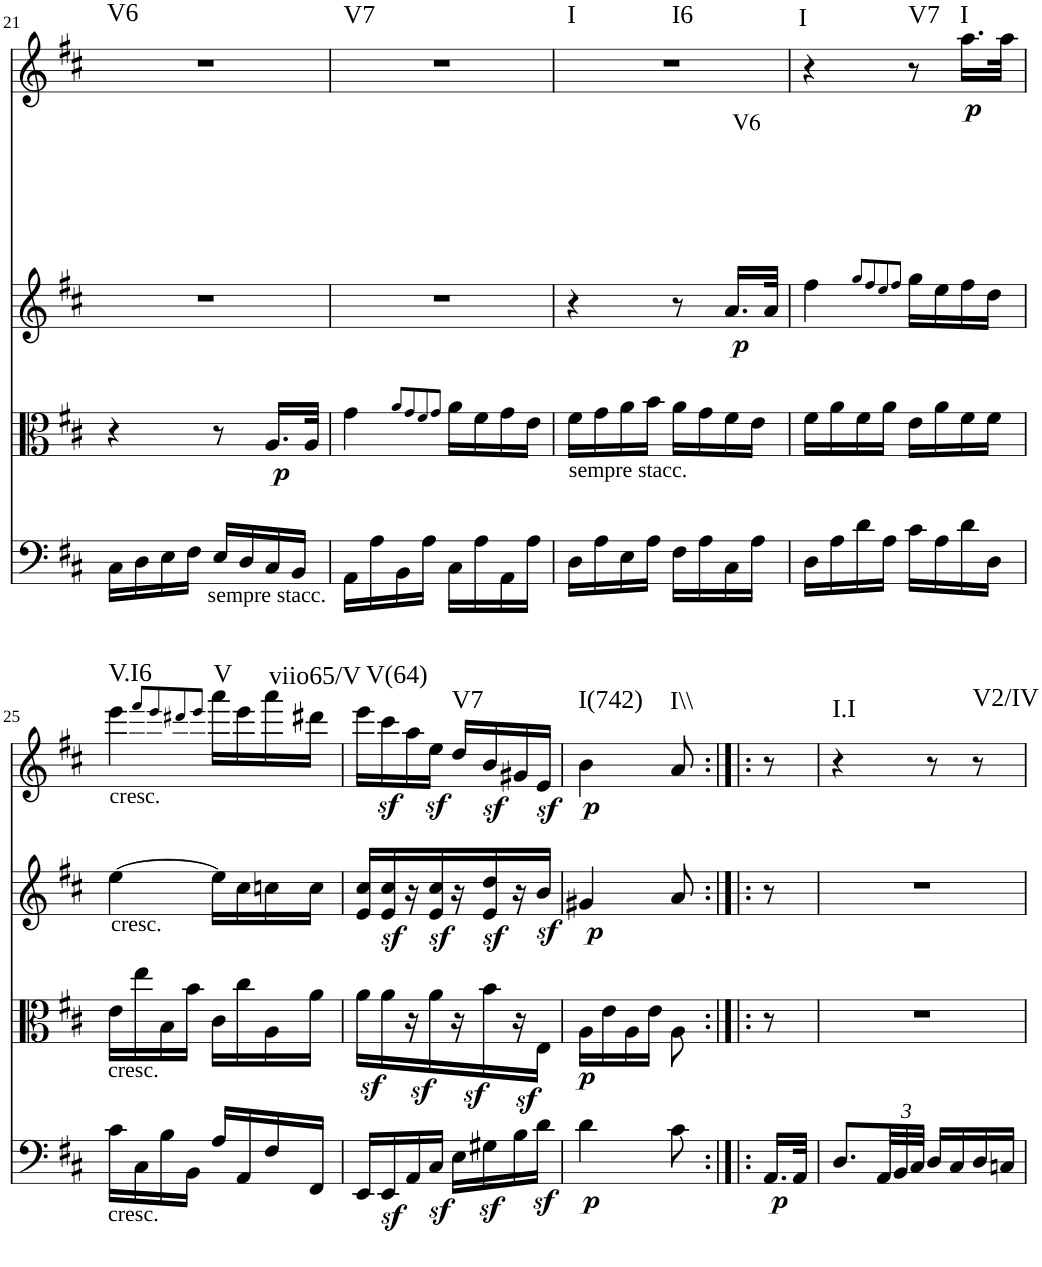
**kern	**dynam	**kern	**dynam	**kern	**text	**dynam	**kern	**dynam	**harte
*part4	*part4	*part3	*part3	*part2	*part2	*part2	*part1	*part1	*part1
*staff4	*staff4	*staff3	*staff3	*staff2	*staff2	*staff2	*staff1	*staff1	*
*I"Violoncello	*	*I"Viola	*	*I"Violin 2	*	*	*I"Violin 1	*	*
*I'Vc	*	*I'Vla	*	*I'Vln	*	*	*I'Vln	*	*
!!LO:PB:g=z
*clefF4	*	*clefC3	*	*clefG2	*	*	*clefG2	*	*
*k[f#c#]	*	*k[f#c#]	*	*k[f#c#]	*	*	*k[f#c#]	*	*
*D:	*	*D:	*	*D:	*	*	*D:	*	*
*M2/4	*	*M2/4	*	*M2/4	*	*	*M2/4	*	*
=21	=21	=21	=21	=21	=21	=21	=21	=21	=21
!	!	!	!	!	!	!	!	!	!LO:H:kt=V6
16C#\LL	.	4r	.	2r	.	.	2r	.	N
16D\	.	.	.	.	.	.	.	.	.
16E\	.	.	.	.	.	.	.	.	.
16F#\JJ	.	.	.	.	.	.	.	.	.
!LO:TX:b:t=sempre stacc.	!	!	!	!	!	!	!	!	!
16E/LL	.	8r	.	.	.	.	.	.	.
16D/	.	.	.	.	.	.	.	.	.
!	!	!	!LO:DY:b	!	!	!	!	!	!
16C#/	.	16.A/LL	p	.	.	.	.	.	.
16BB/JJ	.	.	.	.	.	.	.	.	.
.	.	32A/JJk	.	.	.	.	.	.	.
=22	=22	=22	=22	=22	=22	=22	=22	=22	=22
!	!	!	!	!	!	!	!	!	!LO:H:kt=V7
16AA\LL	.	4g\	.	2r	.	.	2r	.	N
16A\	.	.	.	.	.	.	.	.	.
16BB\	.	.	.	.	.	.	.	.	.
16A\JJ	.	.	.	.	.	.	.	.	.
.	.	8qa/L	.	.	.	.	.	.	.
.	.	8qg/	.	.	.	.	.	.	.
.	.	8qf#/	.	.	.	.	.	.	.
.	.	8qg/J	.	.	.	.	.	.	.
16C#\LL	.	16a\LL	.	.	.	.	.	.	.
16A\	.	16f#\	.	.	.	.	.	.	.
16AA\	.	16g\	.	.	.	.	.	.	.
16A\JJ	.	16e\JJ	.	.	.	.	.	.	.
=23	=23	=23	=23	=23	=23	=23	=23	=23	=23
!	!	!LO:TX:b:t=sempre stacc.	!	!	!	!	!	!	!LO:H:n=1:kt=I
!	!	!	!	!	!	!	!	!	!LO:H:n=2:kt=I6
16D\LL	.	16f#\LL	.	4r	.	.	2r	.	N N
16A\	.	16g\	.	.	.	.	.	.	.
16E\	.	16a\	.	.	.	.	.	.	.
16A\JJ	.	16b\JJ	.	.	.	.	.	.	.
16F#\LL	.	16a\LL	.	8r	.	.	.	.	.
16A\	.	16g\	.	.	.	.	.	.	.
!	!	!	!	!	!LO:LY:a	!LO:DY:b	!	!	!
16C#\	.	16f#\	.	16.a/LL	V6	p	.	.	.
16A\JJ	.	16e\JJ	.	.	.	.	.	.	.
.	.	.	.	32a/JJk	.	.	.	.	.
=24	=24	=24	=24	=24	=24	=24	=24	=24	=24
!	!	!	!	!	!	!	!	!	!LO:H:kt=I
16D\LL	.	16f#\LL	.	4ff#\	.	.	4r	.	N
16A\	.	16a\	.	.	.	.	.	.	.
16d\	.	16f#\	.	.	.	.	.	.	.
16A\JJ	.	16a\JJ	.	.	.	.	.	.	.
.	.	.	.	8qgg/L	.	.	.	.	.
.	.	.	.	8qff#/	.	.	.	.	.
.	.	.	.	8qee/	.	.	.	.	.
.	.	.	.	8qff#/J	.	.	.	.	.
!	!	!	!	!	!	!	!	!	!LO:H:kt=V7
16c#\LL	.	16e\LL	.	16gg\LL	.	.	8r	.	N
16A\	.	16a\	.	16ee\	.	.	.	.	.
!	!	!	!	!	!	!	!	!LO:DY:b	!LO:H:kt=I
16d\	.	16f#\	.	16ff#\	.	.	16.aa\LL	p	N
16D\JJ	.	16f#\JJ	.	16dd\JJ	.	.	.	.	.
.	.	.	.	.	.	.	32aa\JJk	.	.
!!LO:LB:g=z
=25	=25	=25	=25	=25	=25	=25	=25	=25	=25
!	!	!	!	!	!	!	!LO:TX:b:t=cresc.	!	!
!	!	!	!	!LO:TX:b:t=cresc.	!	!	!	!	!
!	!	!LO:TX:b:t=cresc.	!	!	!	!	!	!	!
!LO:TX:b:t=cresc.	!	!	!	!	!	!	!	!	!LO:H:kt=V.I6
16c#\LL	.	16e\LL	.	[4ee\	.	.	4eee\	.	N
16C#\	.	16ee\	.	.	.	.	.	.	.
16B\	.	16B\	.	.	.	.	.	.	.
16BB\JJ	.	16b\JJ	.	.	.	.	.	.	.
.	.	.	.	.	.	.	8qfff#/L	.	.
.	.	.	.	.	.	.	8qeee/	.	.
.	.	.	.	.	.	.	8qddd#X/	.	.
.	.	.	.	.	.	.	8qeee/J	.	.
!	!	!	!	!	!	!	!	!	!LO:H:kt=V
16A/LL	.	16c#\LL	.	16ee\LL]	.	.	16aaa\LL	.	N
16AA/	.	16cc#\	.	16cc#\	.	.	16eee\	.	.
!	!	!	!	!	!	!	!	!	!LO:H:kt=viio65/V
16F#/	.	16A\	.	16ccn\	.	.	16aaa\	.	N
16FF#/JJ	.	16a\JJ	.	16cc\JJ	.	.	16ddd#X\JJ	.	.
=26	=26	=26	=26	=26	=26	=26	=26	=26	=26
!	!	!	!	!	!	!	!	!	!LO:H:kt=V(64)
16EE/LL	.	16a\LL	.	16e/ 16cc#/LL	.	.	16eee\LL	.	N
16EEz</	.	16az<\	.	16e/z< 16cc#/z<	.	.	16ccc#z<\	.	.
16AA/	.	16r	.	16r	.	.	16aa\	.	.
16C#z</JJ	.	16az<\	.	16e/z< 16cc#/z<	.	.	16eez<\JJ	.	.
!	!	!	!	!	!	!	!	!	!LO:H:kt=V7
16E\LL	.	16r	.	16r	.	.	16dd/LL	.	N
16G#Xz<\	.	16bz<\	.	16e/z< 16dd/z<	.	.	16bz</	.	.
16B\	.	16r	.	16r	.	.	16g#X/	.	.
16dz<\JJ	.	16Ez<\JJ	.	16bz</JJ	.	.	16ez</JJ	.	.
=27	=27	=27	=27	=27	=27	=27	=27	=27	=27
!	!LO:DY:b	!	!LO:DY:b	!	!	!LO:DY:b	!	!LO:DY:b	!LO:H:kt=I(742)
4d\	p	16A\LL	p	4g#X/	.	p	4b\	p	N
.	.	16e\	.	.	.	.	.	.	.
.	.	16A\	.	.	.	.	.	.	.
.	.	16e\JJ	.	.	.	.	.	.	.
!	!	!	!	!	!	!	!	!	!LO:H:kt=I\\
8c#\	.	8A\	.	8a/	.	.	8a/	.	N
=28:|!|:	=28:|!|:	=28:|!|:	=28:|!|:	=28:|!|:	=28:|!|:	=28:|!|:	=28:|!|:	=28:|!|:	=28:|!|:
!	!LO:DY:b	!	!	!	!	!	!	!	!
16.AA/LL	p	8r	.	8r	.	.	8r	.	.
32AA/JJk	.	.	.	.	.	.	.	.	.
=29	=29	=29	=29	=29	=29	=29	=29	=29	=29
!	!	!	!	!	!	!	!	!	!LO:H:kt=I.I
8.D/L	.	2r	.	2r	.	.	4r	.	N
*Xbrackettup	*	*	*	*	*	*	*	*	*
48AA/LL	.	.	.	.	.	.	.	.	.
48BB/	.	.	.	.	.	.	.	.	.
48C#/JJJ	.	.	.	.	.	.	.	.	.
16D/LL	.	.	.	.	.	.	8r	.	.
16C#/	.	.	.	.	.	.	.	.	.
!	!	!	!	!	!	!	!	!	!LO:H:kt=V2/IV
16D/	.	.	.	.	.	.	8r	.	N
16Cn/JJ	.	.	.	.	.	.	.	.	.
=	=	=	=	=	=	=	=	=	=
*-	*-	*-	*-	*-	*-	*-	*-	*-	*-
